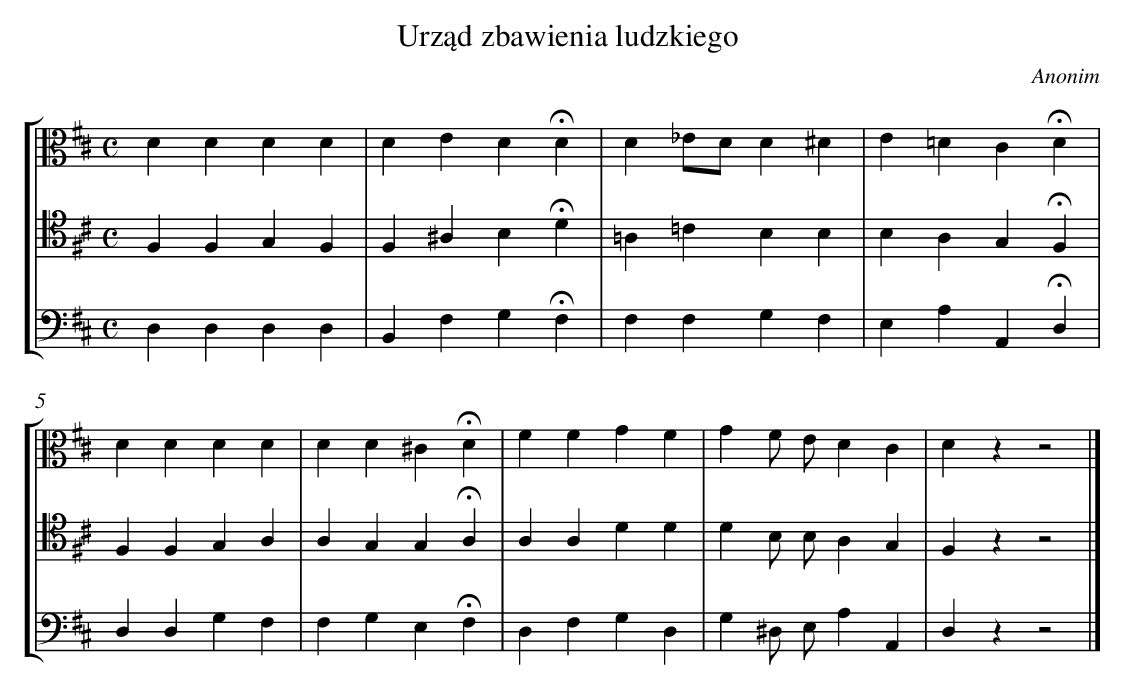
X:1
T: Urząd zbawienia ludzkiego
C: Anonim
L: 1/4
M: C
%%staves [1 2 3 4]
V: 1
V: 2 clef=alto
V: 3 clef=tenor
V: 4 clef=bass
K: D
[V:1] x4 |
[V:2] DDDD |
[V:3] F,F,G,F, |
[V:4] D,D,D,D, |
[V:1] x4 |
[V:2] DED!fermata!D |
[V:3] F,^A,B,!fermata!D |
[V:4] B,,F,G,!fermata!F, |
[V:1] x4 |
[V:2] D_E/D/D^D |
[V:3] =A,=CB,B, |
[V:4] F,F,G,F, |
[V:1] x4 |
[V:2] E=DC!fermata!D |
[V:3] B,A,G,!fermata!F, |
[V:4] E,A,A,,!fermata!D, |
[V:1] x4 |
[V:2] DDDD |
[V:3] F,F,G,A, |
[V:4] D,D,G,F, |
[V:1] x4 |
[V:2] DD^C!fermata!D |
[V:3] A,G,G,!fermata!A, |
[V:4] F,G,E,!fermata!F, |
[V:1] x4 |
[V:2] FFGF |
[V:3] A,A,DD |
[V:4] D,F,G,D, |
[V:1] x4 |
[V:2] GF/ E/DC |
[V:3] DB,/ B,/A,G, |
[V:4] G,^D,/ E,/A,A,, |
[V:1] x4 |]
[V:2] Dzz2 |]
[V:3] F,zz2 |]
[V:4] D,zz2 |]
